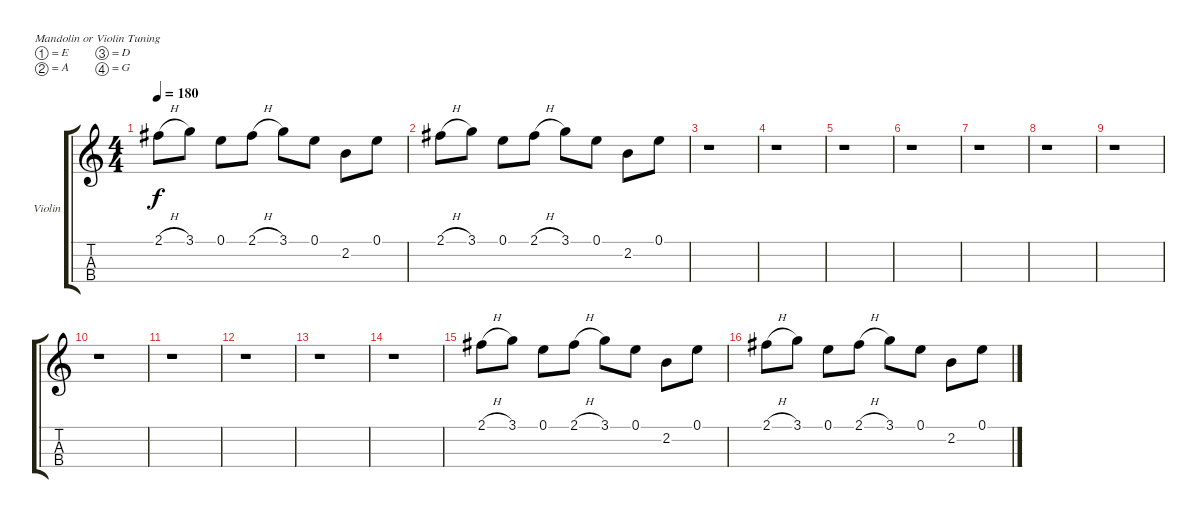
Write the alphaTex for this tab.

\defaultSystemsLayout 4
\bracketExtendMode groupsimilarinstruments
\firstSystemTrackNameOrientation horizontal
\otherSystemsTrackNameOrientation horizontal
\track ("Скрипка" "Violin") {instrument violin}
\staff {score tabs}
\tuning (E5 A4 D4 G3)
\ts (4 4)
\tempo 180
\clef g2
\scale
0.333333
\ks c
2.1{h}.8{dy f} 3.1.8 0.1.8 2.1{h}.8 3.1.8 0.1.8 2.2.8 0.1.8 |
\scale
0.333333 2.1{h}.8 3.1.8 0.1.8 2.1{h}.8 3.1.8 0.1.8 2.2.8 0.1.8 |
\scale
0.333333 r.1 |
\scale
0.333333 r.1 |
\scale
0.333333 r.1 |
\scale
0.333333 r.1 |
\scale
0.333333 r.1 |
\scale
0.333333 r.1 |
\scale
0.333333 r.1 |
\scale
0.333333 r.1 |
\scale
0.333333 r.1 |
\scale
0.333333 r.1 |
\scale
0.333333 r.1 |
\scale
0.333333 r.1 |
\scale
0.333333 2.1{h}.8 3.1.8 0.1.8 2.1{h}.8 3.1.8 0.1.8 2.2.8 0.1.8 |
\scale
0.333333 2.1{h}.8 3.1.8 0.1.8 2.1{h}.8 3.1.8 0.1.8 2.2.8 0.1.8
